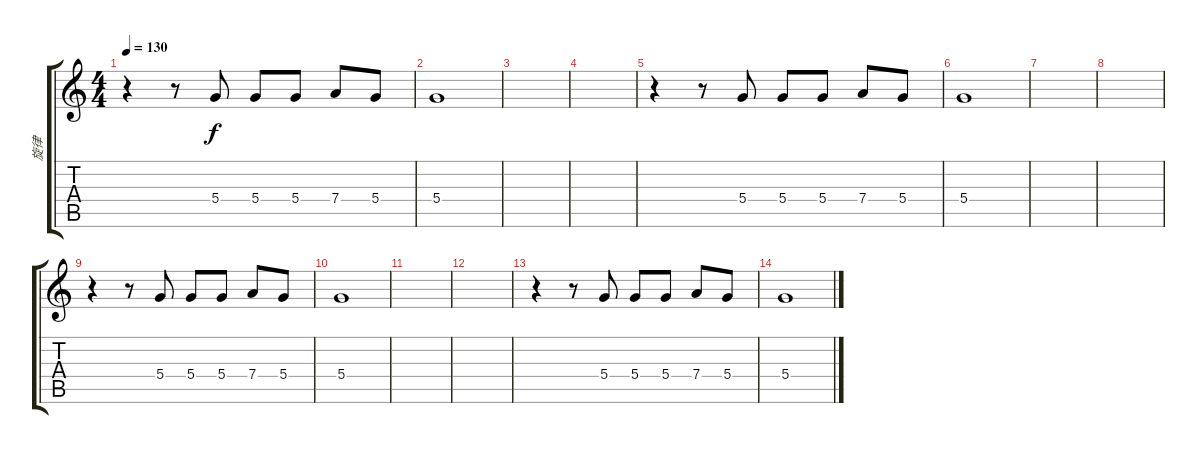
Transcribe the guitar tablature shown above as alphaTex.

\track ("旋律" "旋律") {instrument acousticguitarsteel}
\staff {score tabs}
\tuning (E4 B3 G3 D3 A2 E2) {hide}
\ts (4 4)
\tempo 130
\clef g2
\ks c
r.4{dy f} r.8 5.4.8 5.4.8 5.4.8 7.4.8 5.4.8 |
5.4.1 |
|
|
r.4 r.8 5.4.8 5.4.8 5.4.8 7.4.8 5.4.8 |
5.4.1 |
|
|
r.4 r.8 5.4.8 5.4.8 5.4.8 7.4.8 5.4.8 |
5.4.1 |
|
|
r.4 r.8 5.4.8 5.4.8 5.4.8 7.4.8 5.4.8 |
5.4.1
